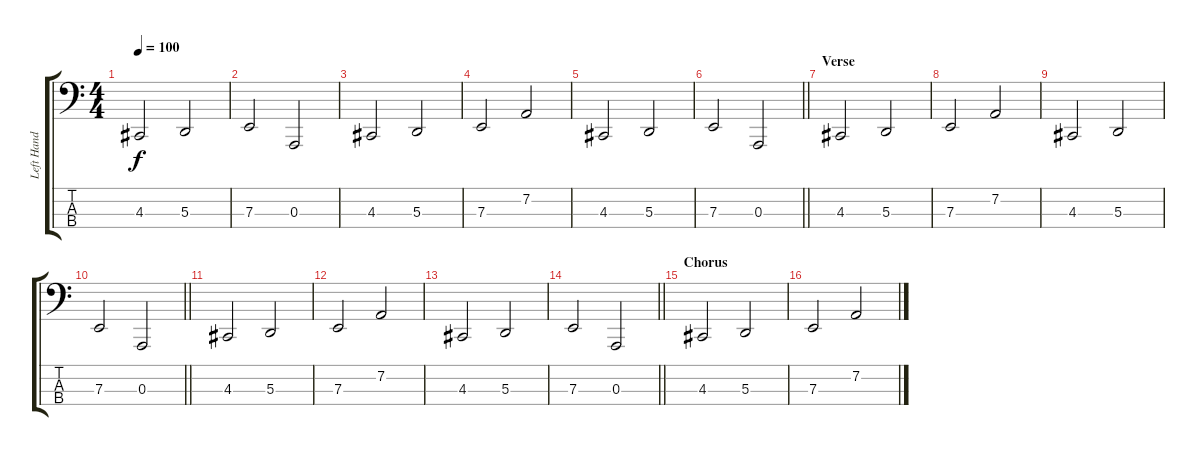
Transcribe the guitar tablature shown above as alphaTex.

\track ("Left Hand" "Left Hand") {instrument lead2sawtooth}
\staff {score tabs}
\tuning (G2 D2 A1 E1) {hide}
\ts (4 4)
\tempo 100
\clef f4
\ks c
4.3.2{dy f} 5.3.2 |
7.3.2 0.3.2 |
4.3.2 5.3.2 |
7.3.2 7.2.2 |
4.3.2 5.3.2 |
\barLineRight lightlight
7.3.2 0.3.2 |
\section ("" "Verse")
4.3.2 5.3.2 |
7.3.2 7.2.2 |
4.3.2 5.3.2 |
\barLineRight lightlight
7.3.2 0.3.2 |
4.3.2 5.3.2 |
7.3.2 7.2.2 |
4.3.2 5.3.2 |
\barLineRight lightlight
7.3.2 0.3.2 |
\section ("" "Chorus")
4.3.2 5.3.2 |
7.3.2 7.2.2
